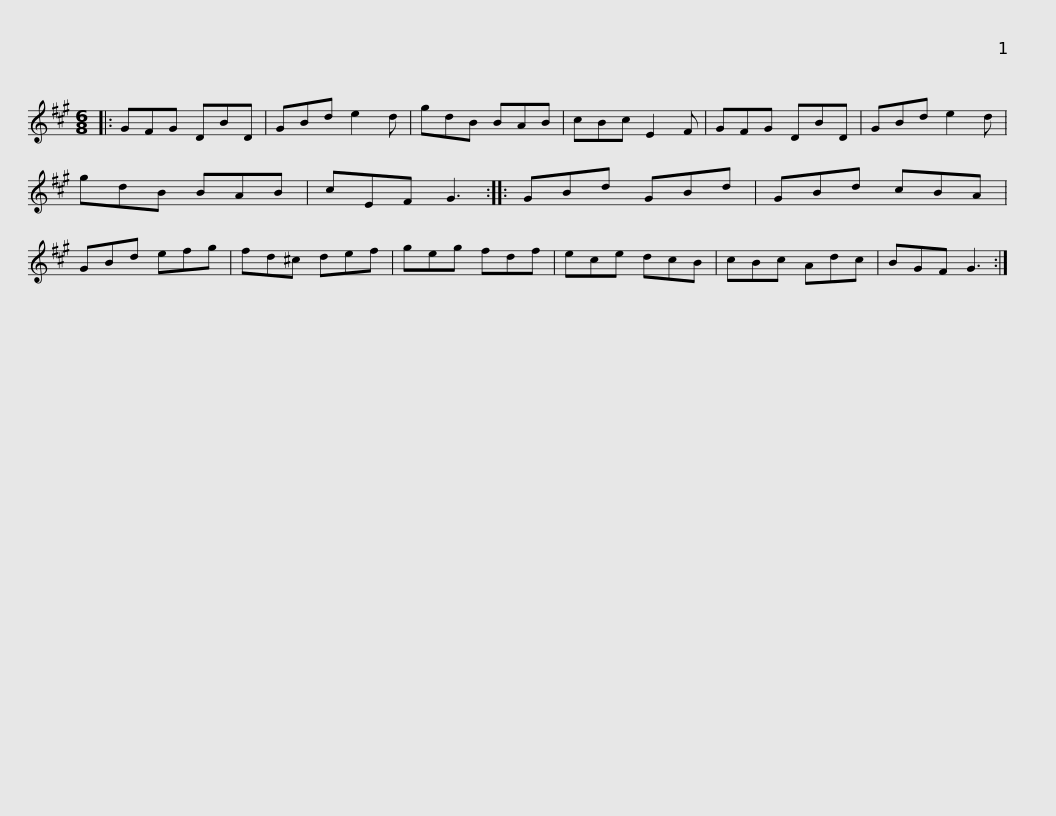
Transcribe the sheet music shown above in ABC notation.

X:1
L:1/8
M:6/8
I:linebreak $
K:A
V:1 treble
V:1
|: GFG DBD | GBd e2 d | gdB BAB | cBc E2 F | GFG DBD | %5
 GBd e2 d | gdB BAB |$ cEF G3 :: GBd GBd | GBd cBA | %10
 GBd efg | fd^c def | geg fdf | ece dcB |$ cBc Adc | %15
 BGF G3 :| %16
